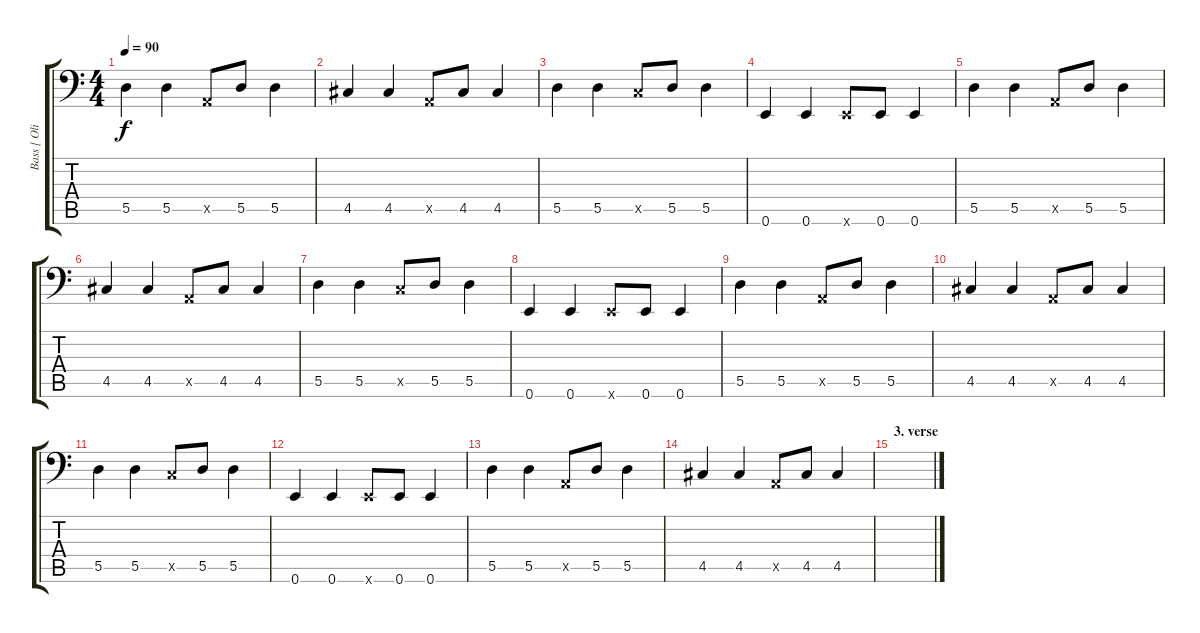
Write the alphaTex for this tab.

\track ("Bass [ Oliver Riedel ]" "Bass [ Oli") {instrument electricbassfinger}
\staff {score tabs}
\tuning (E3 B2 G2 D2 A1 E1) {hide}
\ts (4 4)
\tempo 90
\clef f4
\ks c
5.5.4{dy f volume 12} 5.5.4 0.5{x}.8 5.5.8 5.5.4 |
4.5.4 4.5.4 0.5{x}.8 4.5.8 4.5.4 |
5.5.4 5.5.4 3.5{x}.8 5.5.8 5.5.4 |
0.6.4 0.6.4 0.6{x}.8 0.6.8 0.6.4 |
5.5.4{volume 12} 5.5.4 0.5{x}.8 5.5.8 5.5.4 |
4.5.4 4.5.4 0.5{x}.8 4.5.8 4.5.4 |
5.5.4 5.5.4 3.5{x}.8 5.5.8 5.5.4 |
0.6.4 0.6.4 0.6{x}.8 0.6.8 0.6.4 |
5.5.4{volume 12} 5.5.4 0.5{x}.8 5.5.8 5.5.4 |
4.5.4 4.5.4 0.5{x}.8 4.5.8 4.5.4 |
5.5.4 5.5.4 3.5{x}.8 5.5.8 5.5.4 |
0.6.4 0.6.4 0.6{x}.8 0.6.8 0.6.4 |
5.5.4{volume 12} 5.5.4 0.5{x}.8 5.5.8 5.5.4 |
4.5.4 4.5.4 0.5{x}.8 4.5.8 4.5.4 |
\section ("" "3. verse")
